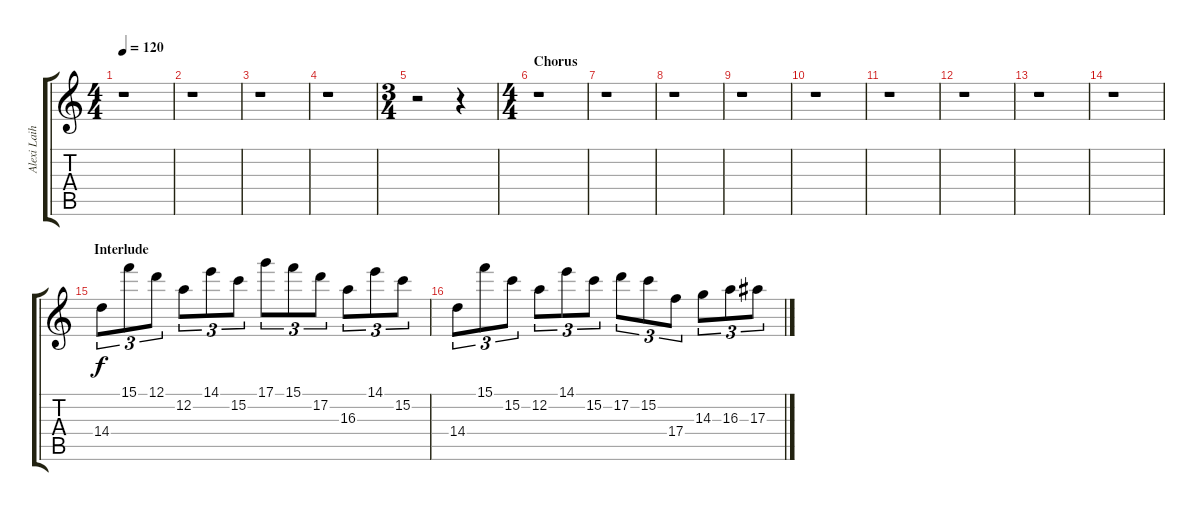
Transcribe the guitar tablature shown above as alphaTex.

\track ("Alexi Laiho [Guitar 3]" "Alexi Laih") {instrument overdrivenguitar}
\staff {score tabs}
\tuning (D4 A3 F3 C3 G2 C2) {hide}
\ts (4 4)
\tempo 120
\clef g2
\ks c
r.1{dy f} |
r.1 |
r.1 |
r.1 |
\ts (3 4)
r.2 r.4 |
\ts (4 4)
\section ("" "Chorus")
r.1 |
r.1 |
r.1 |
r.1 |
r.1 |
r.1 |
r.1 |
r.1 |
r.1 |
\section ("" "Interlude")
14.4.8{tu (3 2)} 15.1.8{tu (3 2)} 12.1.8{tu (3 2)} 12.2.8{tu (3 2)} 14.1.8{tu (3 2)} 15.2.8{tu (3 2)} 17.1.8{tu (3 2)} 15.1.8{tu (3 2)} 17.2.8{tu (3 2)} 16.3.8{tu (3 2)} 14.1.8{tu (3 2)} 15.2.8{tu (3 2)} |
14.4.8{tu (3 2)} 15.1.8{tu (3 2)} 15.2.8{tu (3 2)} 12.2.8{tu (3 2)} 14.1.8{tu (3 2)} 15.2.8{tu (3 2)} 17.2.8{tu (3 2)} 15.2.8{tu (3 2)} 17.4.8{tu (3 2)} 14.3.8{tu (3 2)} 16.3.8{tu (3 2)} 17.3.8{tu (3 2)}
